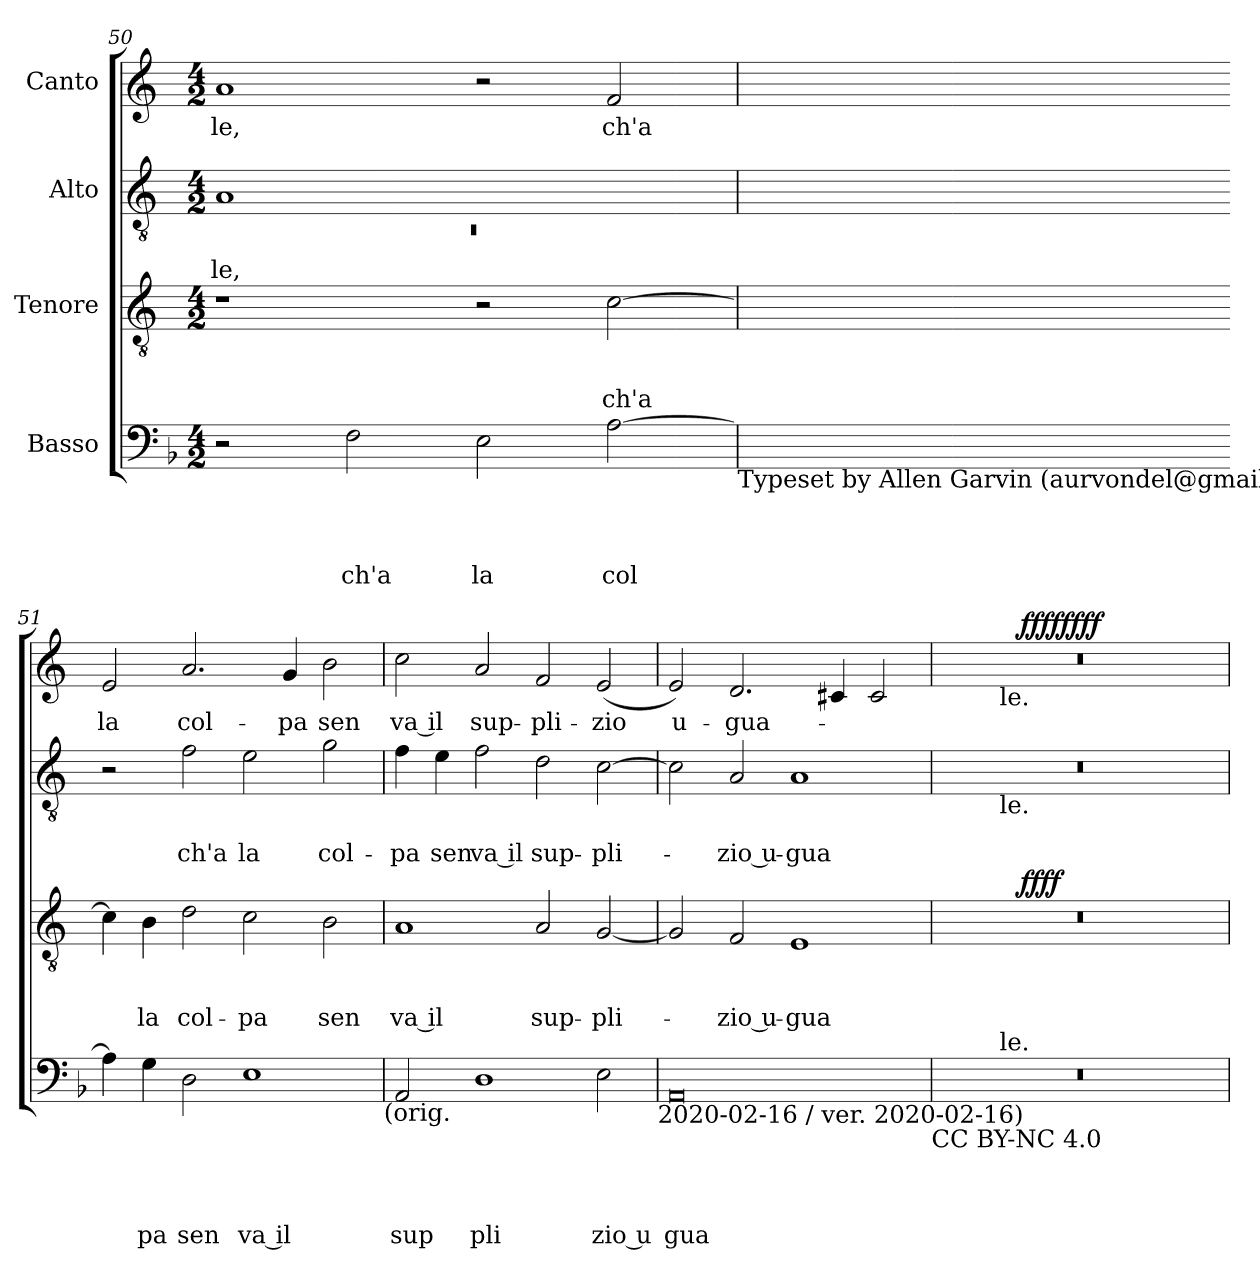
**kern	**text	**text	**text	**text	**kern	**text	**text	**text	**dynam	**kern	**text	**text	**kern	**text	**dynam
*part4	*part4	*part4	*part4	*part4	*part3	*part3	*part3	*part3	*part3	*part2	*part2	*part2	*part1	*part1	*part1
*staff4	*staff4	*staff4	*staff4	*staff4	*staff3	*staff3	*staff3	*staff3	*staff3	*staff2	*staff2	*staff2	*staff1	*staff1	*staff1
*I"Basso	*	*	*	*	*I"Tenore	*	*	*	*	*I"Alto	*	*	*I"Canto	*	*
*clefF4	*	*	*	*	*clefGv2	*	*	*	*	*clefGv2	*	*	*clefG2	*	*
*	*	*	*	*	*ITrd-3c-5	*	*	*	*	*ITrd-3c-5	*	*	*ITrd-3c-5	*	*
*k[b-]	*	*	*	*	*k[b-]	*	*	*	*	*k[b-]	*	*	*k[b-]	*	*
*F:	*	*	*	*	*F:	*	*	*	*	*F:	*	*	*F:	*	*
*M4/2	*	*	*	*	*M4/2	*	*	*	*	*M4/2	*	*	*M4/2	*	*
=50	=50	=50	=50	=50	=50	=50	=50	=50	=50	=50	=50	=50	=50	=50	=50
*	*	*	*	*	*	*	*	*	*	*^	*	*	*	*	*
!	!	!	!	!	!	!	!	!	!	!	!LO:N:vis=1	!	!LO:LY:b	!	!LO:LY:b	!
2r	.	.	.	.	1r	.	.	.	.	1d	0rC	.	-le,	1dd	-le,	.
!	!	!	!	!LO:LY:b	!	!	!	!	!	!	!	!	!	!	!	!
2F\	.	.	.	ch'a	.	.	.	.	.	.	.	.	.	.	.	.
!	!	!	!	!LO:LY:b	!	!	!	!	!	!	!	!	!	!	!	!
2E\	.	.	.	la	2r	.	.	.	.	1ryy	.	.	.	2r	.	.
!	!	!	!	!LO:LY:b	!	!	!	!LO:LY:b	!	!	!	!	!	!	!LO:LY:b	!
[>2A\	.	.	.	col	[>2f\	.	.	ch'a	.	.	.	.	.	2b-/	ch'a	.
*	*	*	*	*	*	*	*	*	*	*v	*v	*	*	*	*	*
!LO:TX:b:t=Typeset by Allen Garvin (aurvondel@gmail.com)	!	!	!	!	!	!	!	!	!	!	!	!	!	!	!
=51	=51	=51	=51	=51	=51	=51	=51	=51	=51	=51	=51	=51	=51	=51	=51
!	!	!	!	!	!	!	!	!	!	!	!	!	!	!LO:LY:b	!
4A\]	.	.	.	.	4f\]	.	.	.	.	2r	.	.	2a/	la	.
!	!	!	!	!LO:LY:b	!	!	!	!LO:LY:b	!	!	!	!	!	!	!
4G\	.	.	.	pa	4e\	.	.	la	.	.	.	.	.	.	.
!	!	!	!	!LO:LY:b	!	!	!	!LO:LY:b	!	!	!	!LO:LY:b	!	!LO:LY:b	!
2D\	.	.	.	sen	2g\	.	.	col-	.	2b-\	.	ch'a	2.dd/	col-	.
!	!	!	!	!LO:LY:b:rj	!	!	!	!LO:LY:b	!	!	!	!LO:LY:b	!	!	!
1E	.	.	.	va il	2f\	.	.	-pa	.	2a\	.	la	.	.	.
!	!	!	!	!	!	!	!	!	!	!	!	!	!	!LO:LY:b	!
.	.	.	.	.	.	.	.	.	.	.	.	.	4cc/	-pa	.
!	!	!	!	!	!	!	!	!LO:LY:b	!	!	!	!LO:LY:b	!	!LO:LY:b	!
.	.	.	.	.	2e\	.	.	sen	.	2cc\	.	col-	2ee\	sen	.
!LO:TX:b:t=(orig.	!	!	!	!	!	!	!	!	!	!	!	!	!	!	!
=52	=52	=52	=52	=52	=52	=52	=52	=52	=52	=52	=52	=52	=52	=52	=52
!	!	!	!	!LO:LY:b	!	!	!	!LO:LY:b:rj	!	!	!	!LO:LY:b	!	!LO:LY:b:rj	!
2AA/	.	.	.	sup	1d	.	.	va il	.	4b-\	.	-pa	2ff\	va il	.
!	!	!	!	!	!	!	!	!	!	!	!	!LO:LY:b	!	!	!
.	.	.	.	.	.	.	.	.	.	4a\	.	sen	.	.	.
!	!	!	!	!LO:LY:b	!	!	!	!	!	!	!	!LO:LY:b:rj	!	!LO:LY:b	!
1D	.	.	.	pli	.	.	.	.	.	2b-\	.	va il	2dd/	sup-	.
!	!	!	!	!	!	!	!	!LO:LY:b	!	!	!	!LO:LY:b	!	!LO:LY:b	!
.	.	.	.	.	2d/	.	.	sup-	.	2g\	.	sup-	2b-/	-pli-	.
!	!	!	!	!LO:LY:b:rj	!	!	!	!LO:LY:b	!	!	!	!LO:LY:b	!	!LO:LY:b	!
2E\	.	.	.	zio u	[<2c/	.	.	-pli-	.	[>2f\	.	-pli-	(<2a/	-zio	.
!LO:TX:b:t=2020-02-16 / ver. 2020-02-16)	!	!	!	!	!	!	!	!	!	!	!	!	!	!	!
=53	=53	=53	=53	=53	=53	=53	=53	=53	=53	=53	=53	=53	=53	=53	=53
!	!	!	!	!LO:LY:b	!	!	!	!	!	!	!	!	!	!LO:LY:b:rj	!
0AA	.	.	.	gua	2c/]	.	.	.	.	2f\]	.	.	2a/)	u-	.
!	!	!	!	!	!	!	!	!LO:LY:b:rj	!	!	!	!LO:LY:b:rj	!	!LO:LY:b	!
.	.	.	.	.	2B-/	.	.	-zio u-	.	2d/	.	-zio u-	2.g/	-gua-	.
!	!	!	!	!	!	!	!	!LO:LY:b	!	!	!	!LO:LY:b	!	!	!
.	.	.	.	.	1A	.	.	-gua-	.	1d	.	-gua-	.	.	.
.	.	.	.	.	.	.	.	.	.	.	.	.	4f#/	.	.
.	.	.	.	.	.	.	.	.	.	.	.	.	2f#/	.	.
!LO:TX:b:t=CC BY-NC 4.0	!	!	!	!	!	!	!	!	!	!	!	!	!	!	!
=54	=54	=54	=54	=54	=54	=54	=54	=54	=54	=54	=54	=54	=54	=54	=54
*^	*	*	*	*	*^	*	*	*	*	*^	*	*	*^	*	*
*	*	*	*	*	*	*	*	*	*	*	*	*	*	*	*	*	*^	*	*
0r	4ryy	.	.	.	.	0r	4ryy	.	.	.	.	0r	4ryy	.	.	0r	4ryy	4ryy	.	.
.	16.ryy	.	.	.	.	.	8ryy	.	.	.	.	.	16.ryy	.	.	.	8ryy	16.ryy	.	.
!	!	!	!	!	!	!	!	!	!	!	!	!	!	!	!	!	!	!LO:TX:b:t=le.	!	!
!	!	!	!	!	!	!	!	!	!	!	!	!	!LO:TX:b:t=le.	!	!	!	!	!	!	!
!	!LO:TX:a:t=le.	!	!	!	!	!	!	!	!	!	!	!	!	!	!	!	!	!	!	!
.	1ryy	.	.	.	.	.	.	.	.	.	.	.	1ryy	.	.	.	.	1ryy	.	.
.	.	.	.	.	.	.	32ryy	.	.	.	.	.	.	.	.	.	32ryy	.	.	.
!	!	!	!	!	!	!	!	!	!	!	!LO:DY:b	!	!	!	!	!	!	!	!	!LO:DY:b
!	!	!	!	!	!	!	!	!	!	!	!	!	!	!	!	!	!	!	!	!LO:DY:n=1:b
.	.	.	.	.	.	.	1ryy	.	.	.	ffff	.	.	.	.	.	1ryy	.	.	ffff ffff
.	2ryy	.	.	.	.	.	.	.	.	.	.	.	2ryy	.	.	.	.	2ryy	.	.
.	.	.	.	.	.	.	2ryy	.	.	.	.	.	.	.	.	.	2ryy	.	.	.
.	8ryy	.	.	.	.	.	.	.	.	.	.	.	8ryy	.	.	.	.	8ryy	.	.
.	.	.	.	.	.	.	16.ryy	.	.	.	.	.	.	.	.	.	16.ryy	.	.	.
.	32ryy	.	.	.	.	.	.	.	.	.	.	.	32ryy	.	.	.	.	32ryy	.	.
*v	*v	*	*	*	*	*	*	*	*	*	*	*v	*v	*	*	*v	*v	*v	*	*
*	*	*	*	*	*v	*v	*	*	*	*	*	*	*	*	*	*
=	=	=	=	=	=	=	=	=	=	=	=	=	=	=	=
*-	*-	*-	*-	*-	*-	*-	*-	*-	*-	*-	*-	*-	*-	*-	*-
